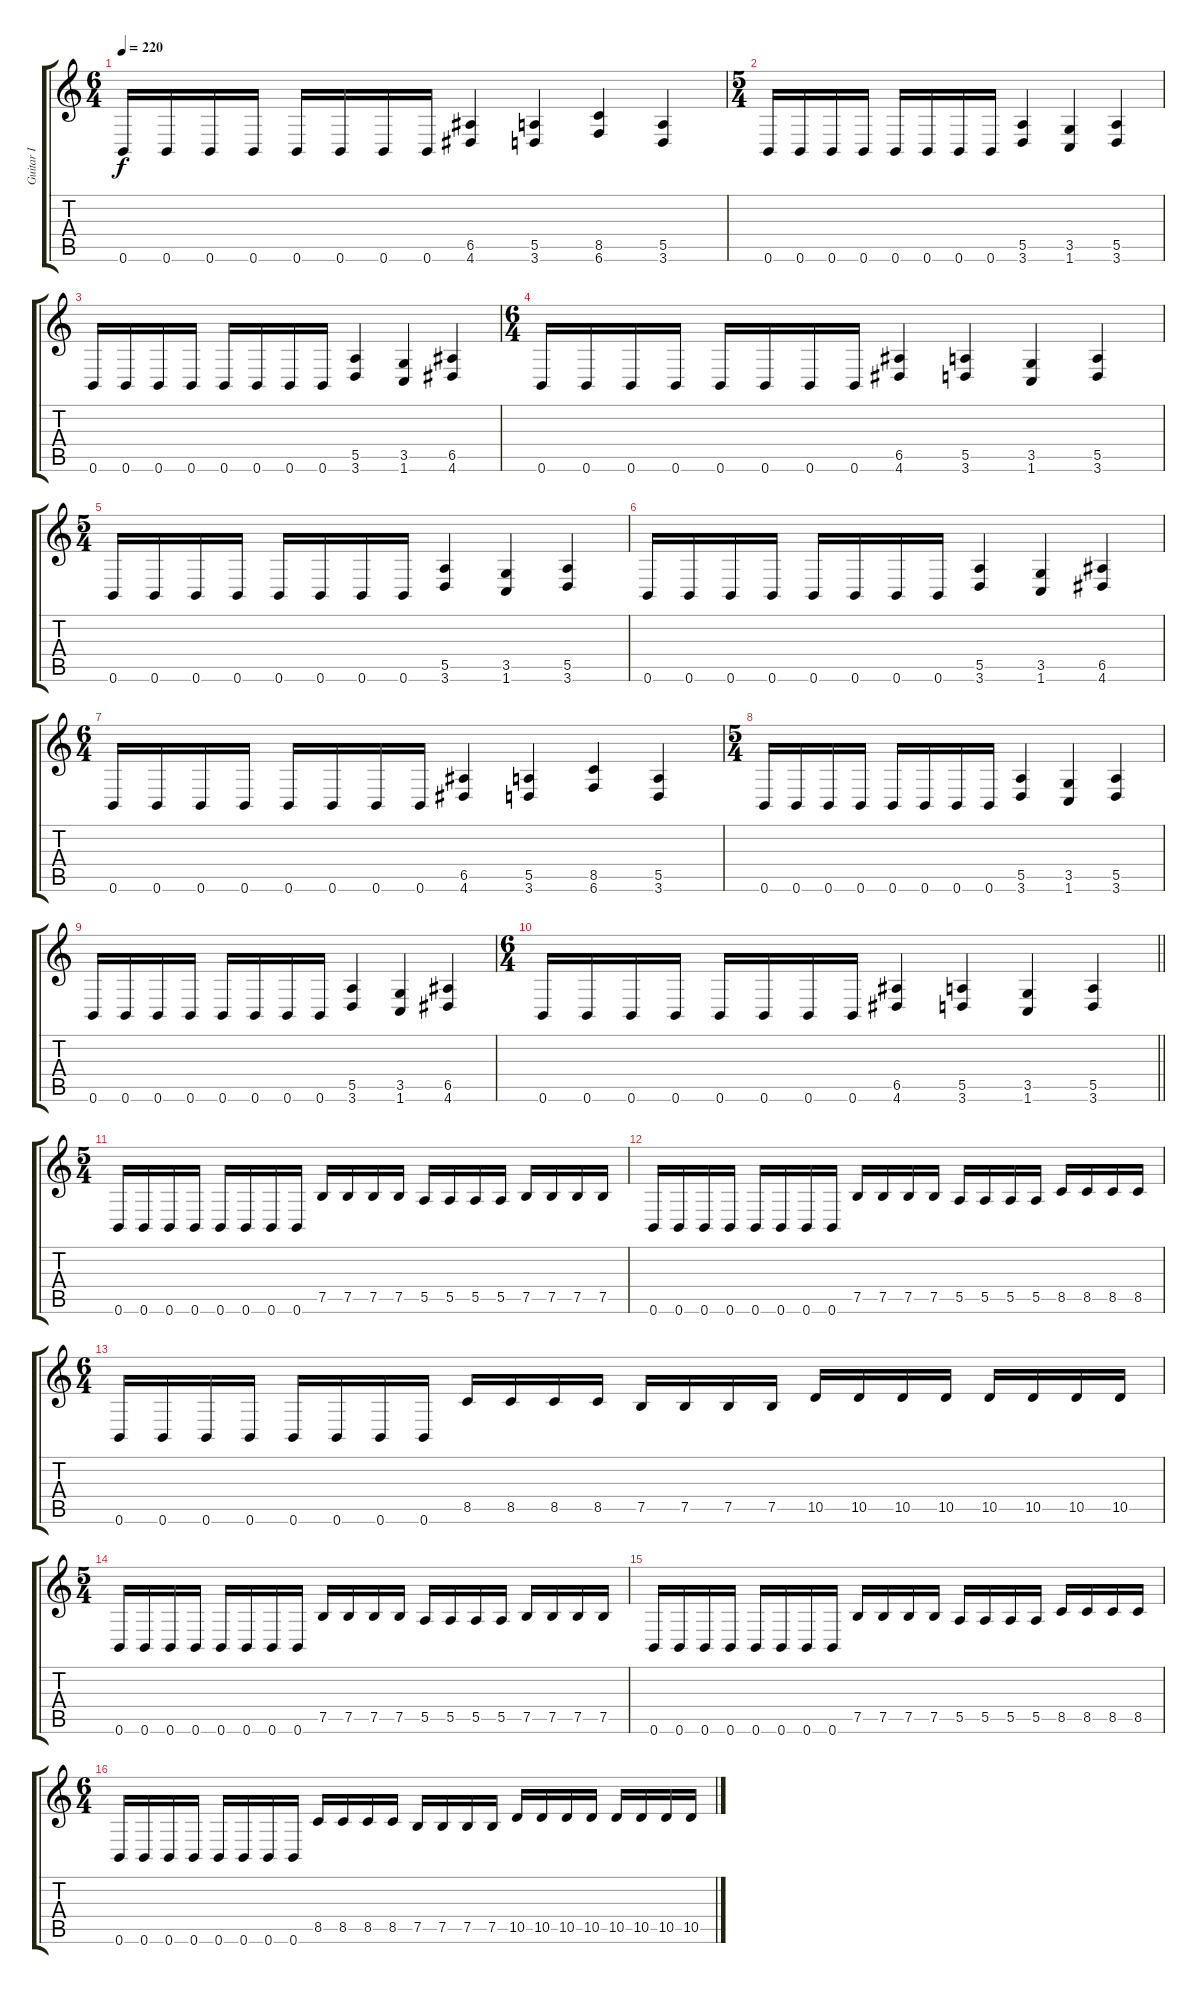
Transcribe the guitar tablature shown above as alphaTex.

\track ("Guitar I" "Guitar I") {instrument distortionguitar}
\staff {score tabs}
\tuning (B3 Gb3 D3 A2 E2 B1) {hide}
\ts (6 4)
\tempo 220
\clef g2
\ks c
0.6.16{dy f} 0.6.16 0.6.16 0.6.16 0.6.16 0.6.16 0.6.16 0.6.16 (6.5 4.6).4 (5.5 3.6).4 (8.5 6.6).4 (5.5 3.6).4 |
\ts (5 4)
0.6.16 0.6.16 0.6.16 0.6.16 0.6.16 0.6.16 0.6.16 0.6.16 (5.5 3.6).4 (3.5 1.6).4 (5.5 3.6).4 |
0.6.16 0.6.16 0.6.16 0.6.16 0.6.16 0.6.16 0.6.16 0.6.16 (5.5 3.6).4 (3.5 1.6).4 (6.5 4.6).4 |
\ts (6 4)
0.6.16 0.6.16 0.6.16 0.6.16 0.6.16 0.6.16 0.6.16 0.6.16 (6.5 4.6).4 (5.5 3.6).4 (3.5 1.6).4 (5.5 3.6).4 |
\ts (5 4)
0.6.16 0.6.16 0.6.16 0.6.16 0.6.16 0.6.16 0.6.16 0.6.16 (5.5 3.6).4 (3.5 1.6).4 (5.5 3.6).4 |
0.6.16 0.6.16 0.6.16 0.6.16 0.6.16 0.6.16 0.6.16 0.6.16 (5.5 3.6).4 (3.5 1.6).4 (6.5 4.6).4 |
\ts (6 4)
0.6.16 0.6.16 0.6.16 0.6.16 0.6.16 0.6.16 0.6.16 0.6.16 (6.5 4.6).4 (5.5 3.6).4 (8.5 6.6).4 (5.5 3.6).4 |
\ts (5 4)
0.6.16 0.6.16 0.6.16 0.6.16 0.6.16 0.6.16 0.6.16 0.6.16 (5.5 3.6).4 (3.5 1.6).4 (5.5 3.6).4 |
0.6.16 0.6.16 0.6.16 0.6.16 0.6.16 0.6.16 0.6.16 0.6.16 (5.5 3.6).4 (3.5 1.6).4 (6.5 4.6).4 |
\ts (6 4)
\barLineRight lightlight
0.6.16 0.6.16 0.6.16 0.6.16 0.6.16 0.6.16 0.6.16 0.6.16 (6.5 4.6).4 (5.5 3.6).4 (3.5 1.6).4 (5.5 3.6).4 |
\ts (5 4)
\section ("" "")
0.6.16 0.6.16 0.6.16 0.6.16 0.6.16 0.6.16 0.6.16 0.6.16 7.5.16 7.5.16 7.5.16 7.5.16 5.5.16 5.5.16 5.5.16 5.5.16 7.5.16 7.5.16 7.5.16 7.5.16 |
0.6.16 0.6.16 0.6.16 0.6.16 0.6.16 0.6.16 0.6.16 0.6.16 7.5.16 7.5.16 7.5.16 7.5.16 5.5.16 5.5.16 5.5.16 5.5.16 8.5.16 8.5.16 8.5.16 8.5.16 |
\ts (6 4)
0.6.16 0.6.16 0.6.16 0.6.16 0.6.16 0.6.16 0.6.16 0.6.16 8.5.16 8.5.16 8.5.16 8.5.16 7.5.16 7.5.16 7.5.16 7.5.16 10.5.16 10.5.16 10.5.16 10.5.16 10.5.16 10.5.16 10.5.16 10.5.16 |
\ts (5 4)
0.6.16 0.6.16 0.6.16 0.6.16 0.6.16 0.6.16 0.6.16 0.6.16 7.5.16 7.5.16 7.5.16 7.5.16 5.5.16 5.5.16 5.5.16 5.5.16 7.5.16 7.5.16 7.5.16 7.5.16 |
0.6.16 0.6.16 0.6.16 0.6.16 0.6.16 0.6.16 0.6.16 0.6.16 7.5.16 7.5.16 7.5.16 7.5.16 5.5.16 5.5.16 5.5.16 5.5.16 8.5.16 8.5.16 8.5.16 8.5.16 |
\ts (6 4)
0.6.16 0.6.16 0.6.16 0.6.16 0.6.16 0.6.16 0.6.16 0.6.16 8.5.16 8.5.16 8.5.16 8.5.16 7.5.16 7.5.16 7.5.16 7.5.16 10.5.16 10.5.16 10.5.16 10.5.16 10.5.16 10.5.16 10.5.16 10.5.16
